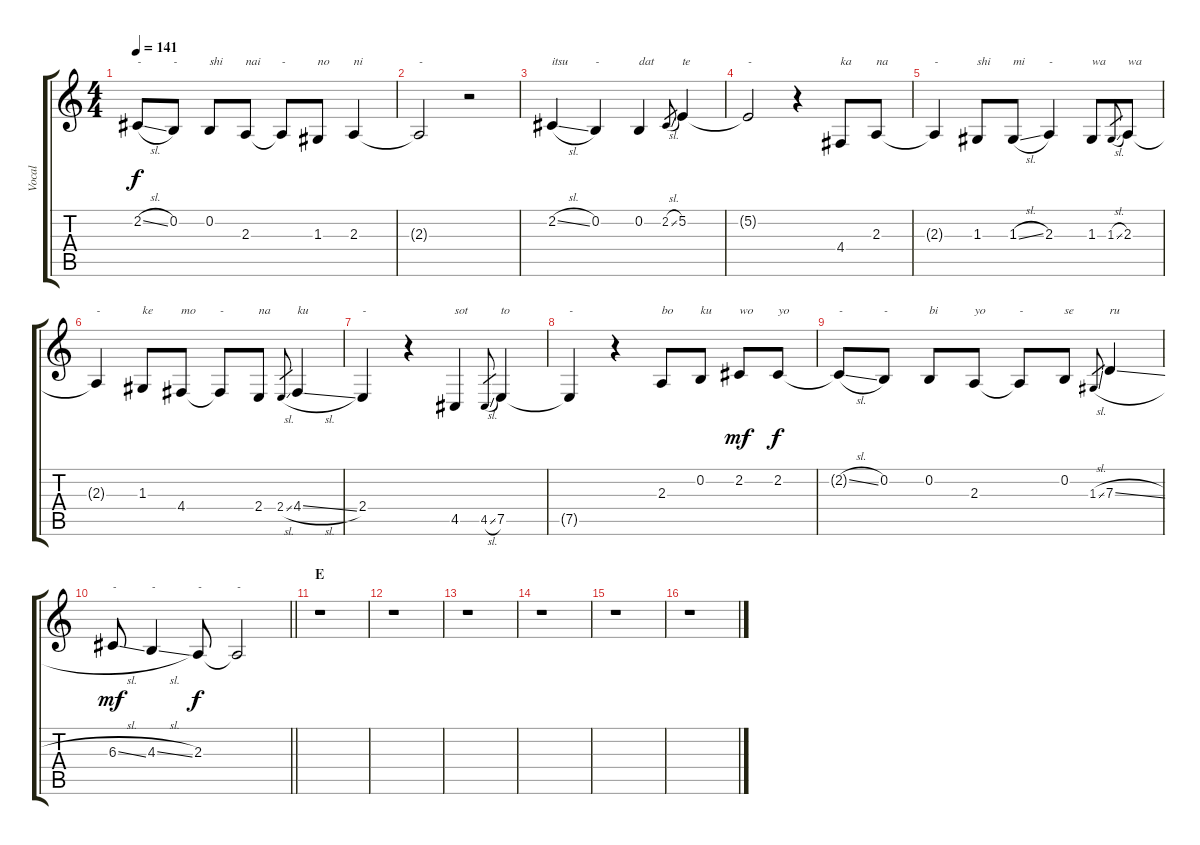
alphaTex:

\track ("Vocal" "Vocal") {instrument clarinet}
\staff {score tabs}
\tuning (E4 B3 G3 D3 A2 E2) {hide}
\ts (4 4)
\tempo 141
\clef g2
\ks c
2.2{sl t}.8{txt "-" dy f} 0.2.8{txt "-"} 0.2.8{txt "shi"} 2.3.8{txt "nai"} 2.3{t}.8{txt "-"} 1.3.8{txt "no"} 2.3.4{txt "ni"} |
2.3{t}.2{txt "-"} r.2 |
2.2{sl}.4{txt "itsu"} 0.2.4{txt "-"} 0.2.4{txt "dat"} 2.2{sl}.8{gr} 5.2.4{txt "te"} |
5.2{t}.2{txt "-"} r.4 4.4.8{txt "ka"} 2.3.8{txt "na"} |
2.3{t}.4{txt "-"} 1.3.8{txt "shi"} 1.3{sl}.8{txt "mi"} 2.3.4{txt "-"} 1.3.8{txt "wa"} 1.3{sl}.8{gr} 2.3.8{txt "wa"} |
2.3{t}.4{txt "-"} 1.3.8{txt "ke"} 4.4.8{txt "mo"} 4.4{t}.8{txt "-"} 2.4.8{txt "na"} 2.4{sl}.8{gr} 4.4{sl}.4{txt "ku"} |
2.4.4{txt "-"} r.4 4.5.4{txt "sot"} 4.5{sl}.8{gr} 7.5.4{txt "to"} |
7.5{t}.4{txt "-"} r.4 2.3.8{txt "bo"} 0.2.8{txt "ku"} 2.2.8{txt "wo" dy mf} 2.2.8{txt "yo" dy f} |
2.2{sl t}.8{txt "-"} 0.2.8{txt "-"} 0.2.8{txt "bi"} 2.3.8{txt "yo"} 2.3{t}.8{txt "-"} 0.2.8{txt "se"} 1.3{sl}.8{gr} 7.3{sl}.4{txt "ru"} |
\barLineRight lightlight
6.3{sl}.8{txt "-" dy mf} 4.3{sl}.4{txt "-"} 2.3.8{txt "-" dy f} 2.3{t}.2{txt "-"} |
\section ("" "E")
r.1 |
r.1 |
r.1 |
r.1 |
r.1 |
r.1
